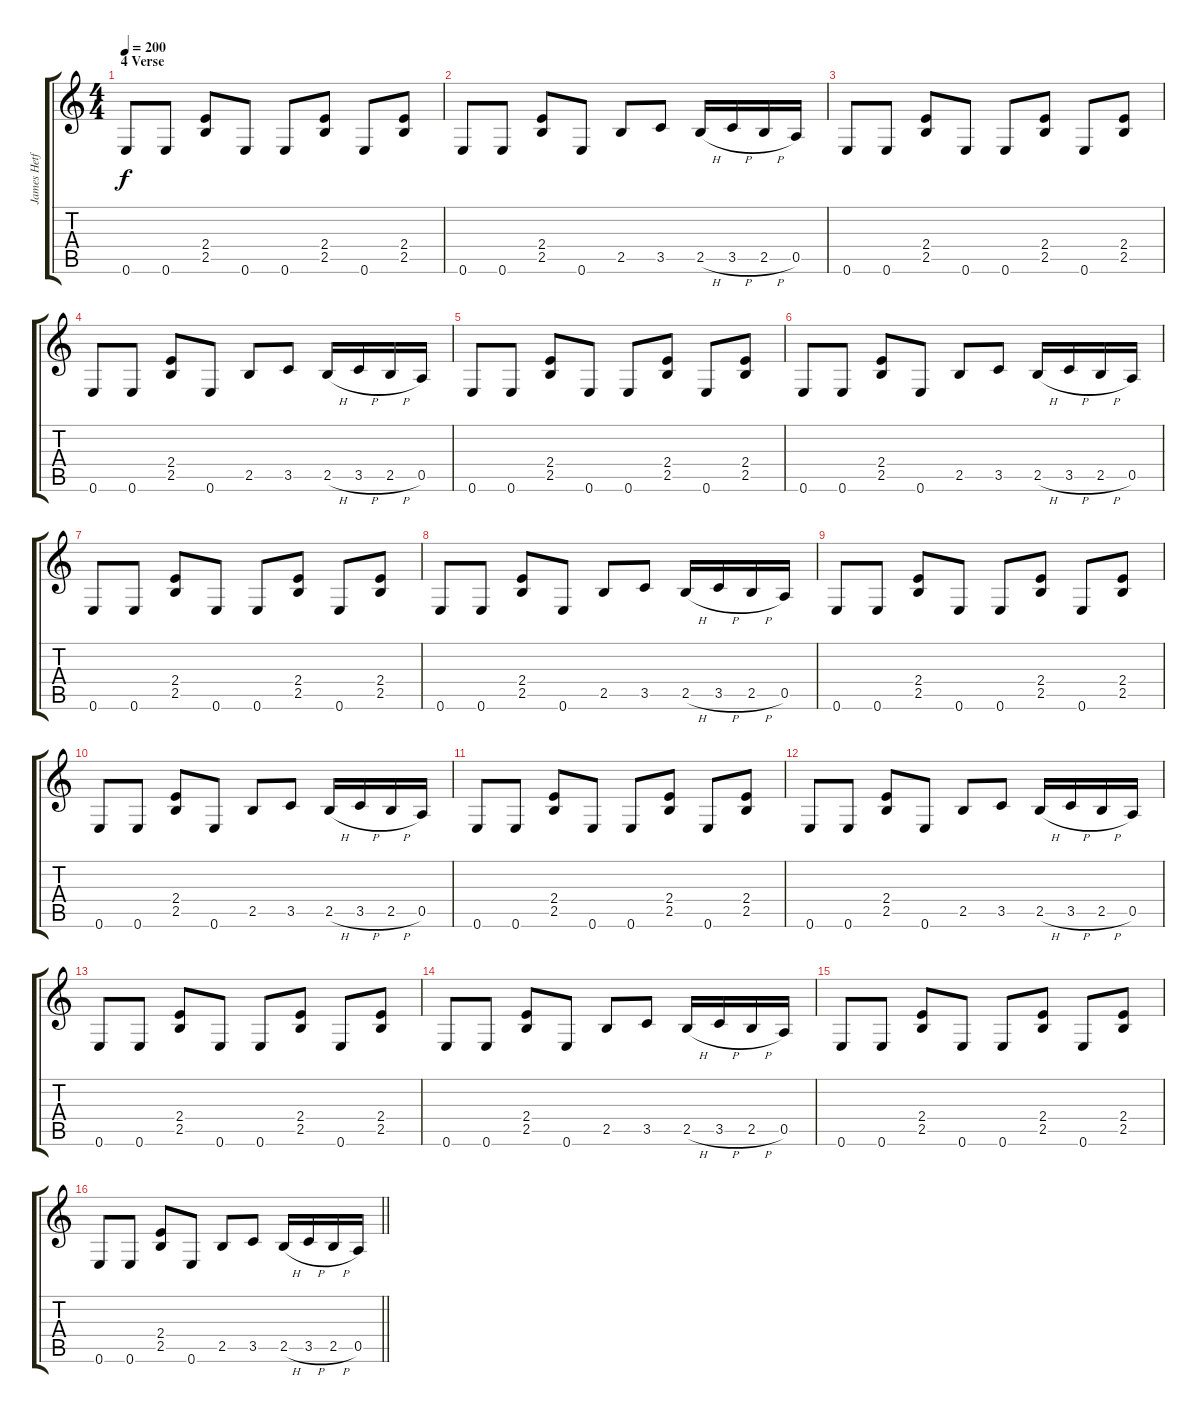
\track ("James Hetfield (Guitar)" "James Hetf") {instrument distortionguitar}
\staff {score tabs}
\tuning (E4 B3 G3 D3 A2 E2) {hide}
\ts (4 4)
\section ("" "4 Verse")
\tempo 200
\clef g2
\ks c
0.6.8{dy f} 0.6.8 (2.4 2.5).8 0.6.8 0.6.8 (2.4 2.5).8 0.6.8 (2.4 2.5).8 |
0.6.8 0.6.8 (2.4 2.5).8 0.6.8 2.5.8 3.5.8 2.5{h}.16 3.5{h}.16 2.5{h}.16 0.5.16 |
0.6.8 0.6.8 (2.4 2.5).8 0.6.8 0.6.8 (2.4 2.5).8 0.6.8 (2.4 2.5).8 |
0.6.8 0.6.8 (2.4 2.5).8 0.6.8 2.5.8 3.5.8 2.5{h}.16 3.5{h}.16 2.5{h}.16 0.5.16 |
0.6.8 0.6.8 (2.4 2.5).8 0.6.8 0.6.8 (2.4 2.5).8 0.6.8 (2.4 2.5).8 |
0.6.8 0.6.8 (2.4 2.5).8 0.6.8 2.5.8 3.5.8 2.5{h}.16 3.5{h}.16 2.5{h}.16 0.5.16 |
0.6.8 0.6.8 (2.4 2.5).8 0.6.8 0.6.8 (2.4 2.5).8 0.6.8 (2.4 2.5).8 |
0.6.8 0.6.8 (2.4 2.5).8 0.6.8 2.5.8 3.5.8 2.5{h}.16 3.5{h}.16 2.5{h}.16 0.5.16 |
0.6.8 0.6.8 (2.4 2.5).8 0.6.8 0.6.8 (2.4 2.5).8 0.6.8 (2.4 2.5).8 |
0.6.8 0.6.8 (2.4 2.5).8 0.6.8 2.5.8 3.5.8 2.5{h}.16 3.5{h}.16 2.5{h}.16 0.5.16 |
0.6.8 0.6.8 (2.4 2.5).8 0.6.8 0.6.8 (2.4 2.5).8 0.6.8 (2.4 2.5).8 |
0.6.8 0.6.8 (2.4 2.5).8 0.6.8 2.5.8 3.5.8 2.5{h}.16 3.5{h}.16 2.5{h}.16 0.5.16 |
0.6.8 0.6.8 (2.4 2.5).8 0.6.8 0.6.8 (2.4 2.5).8 0.6.8 (2.4 2.5).8 |
0.6.8 0.6.8 (2.4 2.5).8 0.6.8 2.5.8 3.5.8 2.5{h}.16 3.5{h}.16 2.5{h}.16 0.5.16 |
0.6.8 0.6.8 (2.4 2.5).8 0.6.8 0.6.8 (2.4 2.5).8 0.6.8 (2.4 2.5).8 |
\barLineRight lightlight
0.6.8 0.6.8 (2.4 2.5).8 0.6.8 2.5.8 3.5.8 2.5{h}.16 3.5{h}.16 2.5{h}.16 0.5.16
